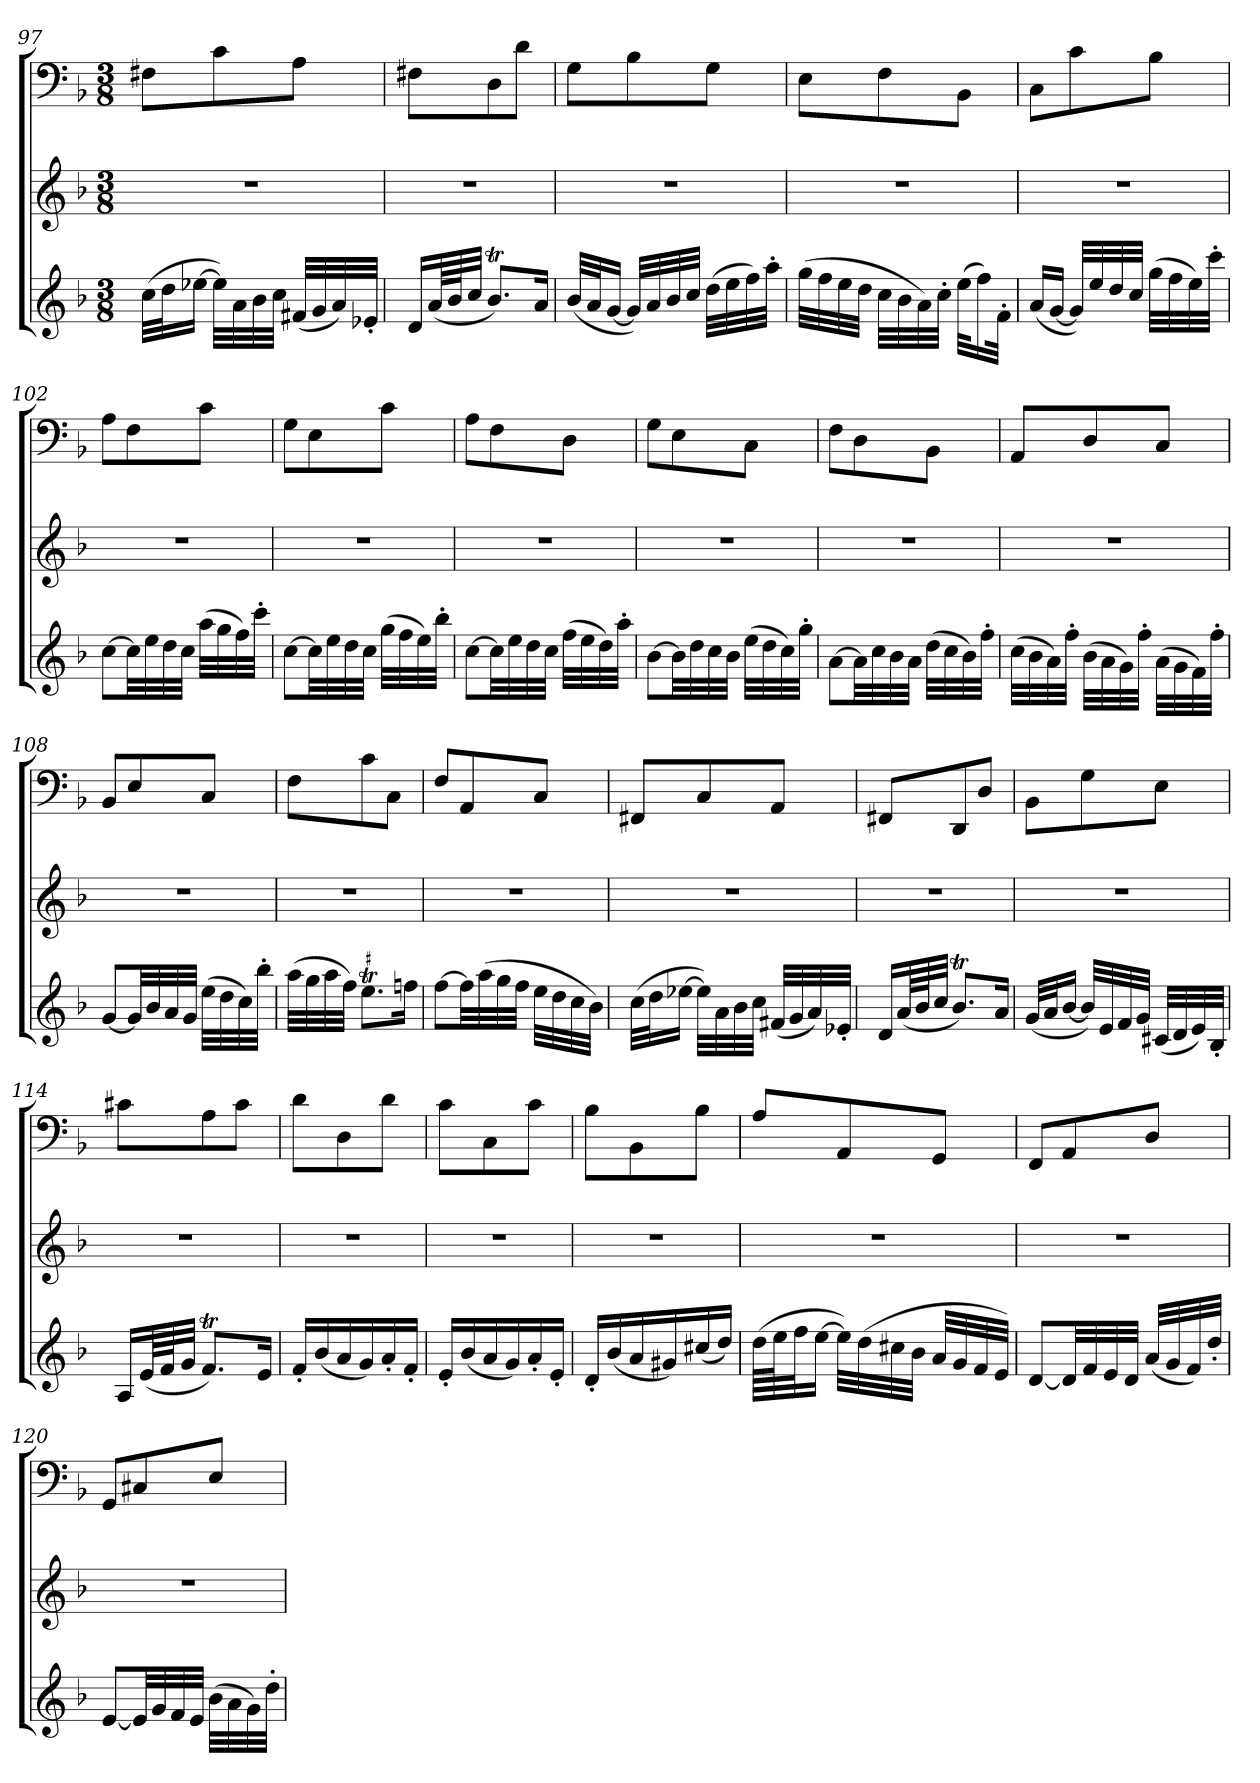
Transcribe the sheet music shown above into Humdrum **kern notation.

**kern	**kern	**kern
*part3	*part2	*part1
*staff3	*staff2	*staff1
*clefG2	*clefG2	*clefF4
*k[b-]	*k[b-]	*k[b-]
*d:	*d:	*d:
*M3/8	*M3/8	*M3/8
=97	=97	=97
(32cc\LLL	4.r	8F#X\L
32dd\J	.	.
[16ee-X\JJ	.	.
32ee-\LLL])	.	8c\
32a\	.	.
32b-\	.	.
32cc\JJJ	.	.
(32f#X/LLL	.	8A\J
32g/	.	.
32a/)	.	.
32e-X'/JJJ	.	.
=98	=98	=98
16d/LL	4.r	8F#X\L
(64a/LL	.	.
64b-/J	.	.
32cc/JJJ	.	.
8.b-T/L)	.	8D\
.	.	8d\J
16a/Jk	.	.
=99	=99	=99
(32b-/LLL	4.r	8G\L
32a/J	.	.
[16g/JJ	.	.
32g/LLL])	.	8B-\
32a/	.	.
32b-/	.	.
32cc/JJJ	.	.
(32dd\LLL	.	8G\J
32ee\	.	.
32ff\)	.	.
32aa'\JJJ	.	.
=100	=100	=100
(32gg\LLL	4.r	8E\L
32ff\	.	.
32ee\	.	.
32dd\JJJ	.	.
32cc\LLL	.	8F\
32b-\	.	.
32a\)	.	.
32cc'\JJJ	.	.
(32ee\KLL	.	8BB-\J
16ff\)	.	.
32f'\JJk	.	.
=101	=101	=101
(16a/LL	4.r	8C\L
[16g/JJ	.	.
32g/LLL])	.	8c\
32ee/	.	.
32dd/	.	.
32cc/JJJ	.	.
(32gg\LLL	.	8B-\J
32ff\	.	.
32ee\)	.	.
32ccc'\JJJ	.	.
=102	=102	=102
[8cc\L	4.r	8A\L
32cc\LL]	.	8F\
32ee\	.	.
32dd\	.	.
32cc\JJJ	.	.
(32aa\LLL	.	8c\J
32gg\	.	.
32ff\)	.	.
32ccc'\JJJ	.	.
=103	=103	=103
[8cc\L	4.r	8G\L
32cc\LL]	.	8E\
32ee\	.	.
32dd\	.	.
32cc\JJJ	.	.
(32gg\LLL	.	8c\J
32ff\	.	.
32ee\)	.	.
32bb-'\JJJ	.	.
=104	=104	=104
[8cc\L	4.r	8A\L
32cc\LL]	.	8F\
32ee\	.	.
32dd\	.	.
32cc\JJJ	.	.
(32ff\LLL	.	8D\J
32ee\	.	.
32dd\)	.	.
32aa'\JJJ	.	.
=105	=105	=105
[8b-\L	4.r	8G\L
32b-\LL]	.	8E\
32dd\	.	.
32cc\	.	.
32b-\JJJ	.	.
(32ee\LLL	.	8C\J
32dd\	.	.
32cc\)	.	.
32gg'\JJJ	.	.
=106	=106	=106
[8a\L	4.r	8F\L
32a\LL]	.	8D\
32cc\	.	.
32b-\	.	.
32a\JJJ	.	.
(32dd\LLL	.	8BB-\J
32cc\	.	.
32b-\)	.	.
32ff'\JJJ	.	.
=107	=107	=107
(32cc\LLL	4.r	8AA/L
32b-\	.	.
32a\)	.	.
32ff'\JJJ	.	.
(32b-\LLL	.	8D/
32a\	.	.
32g\)	.	.
32ff'\JJJ	.	.
(32a\LLL	.	8C/J
32g\	.	.
32f\)	.	.
32ff'\JJJ	.	.
=108	=108	=108
[8g/L	4.r	8BB-/L
32g/LL]	.	8E/
32b-/	.	.
32a/	.	.
32g/JJJ	.	.
(32ee\LLL	.	8C/J
32dd\	.	.
32cc\)	.	.
32bb-'\JJJ	.	.
=109	=109	=109
(32aa\LLL	4.r	8F\L
32gg\	.	.
32aa\	.	.
32ff\JJJ)	.	.
!LO:TR:acc=#	!	!
8.eeT\L	.	8c\
.	.	8C\J
16ffn\Jk	.	.
=110	=110	=110
[8ff\L	4.r	8F/L
32ff\LL]	.	8AA/
(32aa\	.	.
32gg\	.	.
32ff\JJJ	.	.
32ee\LLL	.	8C/J
32dd\	.	.
32cc\	.	.
32b-\JJJ)	.	.
=111	=111	=111
(32cc\LLL	4.r	8FF#X/L
32dd\J	.	.
[16ee-X\JJ	.	.
32ee-\LLL])	.	8C/
32a\	.	.
32b-\	.	.
32cc\JJJ	.	.
(32f#X/LLL	.	8AA/J
32g/	.	.
32a/)	.	.
32e-X'/JJJ	.	.
=112	=112	=112
16d/LL	4.r	8FF#X/L
(64a/LL	.	.
64b-/J	.	.
32cc/JJJ	.	.
8.b-T/L)	.	8DD/
.	.	8D/J
16a/Jk	.	.
=113	=113	=113
(32g/LLL	4.r	8BB-\L
32a/J	.	.
[16b-/JJ	.	.
32b-/LLL])	.	8G\
32e/	.	.
32f/	.	.
32g/JJJ	.	.
(32c#X/LLL	.	8E\J
32d/	.	.
32e/)	.	.
32B-'/JJJ	.	.
=114	=114	=114
16A/LL	4.r	8c#X\L
(64e/LL	.	.
64f/J	.	.
32g/JJJ	.	.
8.fT/L)	.	8A\
.	.	8c#\J
16e/Jk	.	.
=115	=115	=115
16f'/LL	4.r	8d\L
(16b-/	.	.
16a/	.	8D\
16g/)	.	.
16a'/	.	8d\J
16f'/JJ	.	.
=116	=116	=116
16e'/LL	4.r	8c\L
(16b-/	.	.
16a/	.	8C\
16g/)	.	.
16a'/	.	8c\J
16e'/JJ	.	.
=117	=117	=117
16d'/LL	4.r	8B-\L
(16b-/	.	.
16a/	.	8BB-\
16g#X/)	.	.
(16cc#X/	.	8B-\J
16dd/JJ)	.	.
=118	=118	=118
(64dd\LLLL	4.r	8A/L
64ee\J	.	.
32ff\J	.	.
[16ee\JJ	.	.
32ee\LLL])	.	8AA/
(32dd\	.	.
32cc#X\	.	.
32b-\JJJ	.	.
32a/LLL	.	8GG/J
32g/	.	.
32f/	.	.
32e/JJJ)	.	.
=119	=119	=119
[8d/L	4.r	8FF/L
32d/LL]	.	8AA/
32f/	.	.
32e/	.	.
32d/JJJ	.	.
(32a/LLL	.	8D/J
32g/	.	.
32f/)	.	.
32dd'/JJJ	.	.
=120	=120	=120
[8e/L	4.r	8GG/L
32e/LL]	.	8C#X/
32g/	.	.
32f/	.	.
32e/JJJ	.	.
(32b-\LLL	.	8E/J
32a\	.	.
32g\)	.	.
32dd'\JJJ	.	.
=	=	=
*-	*-	*-
